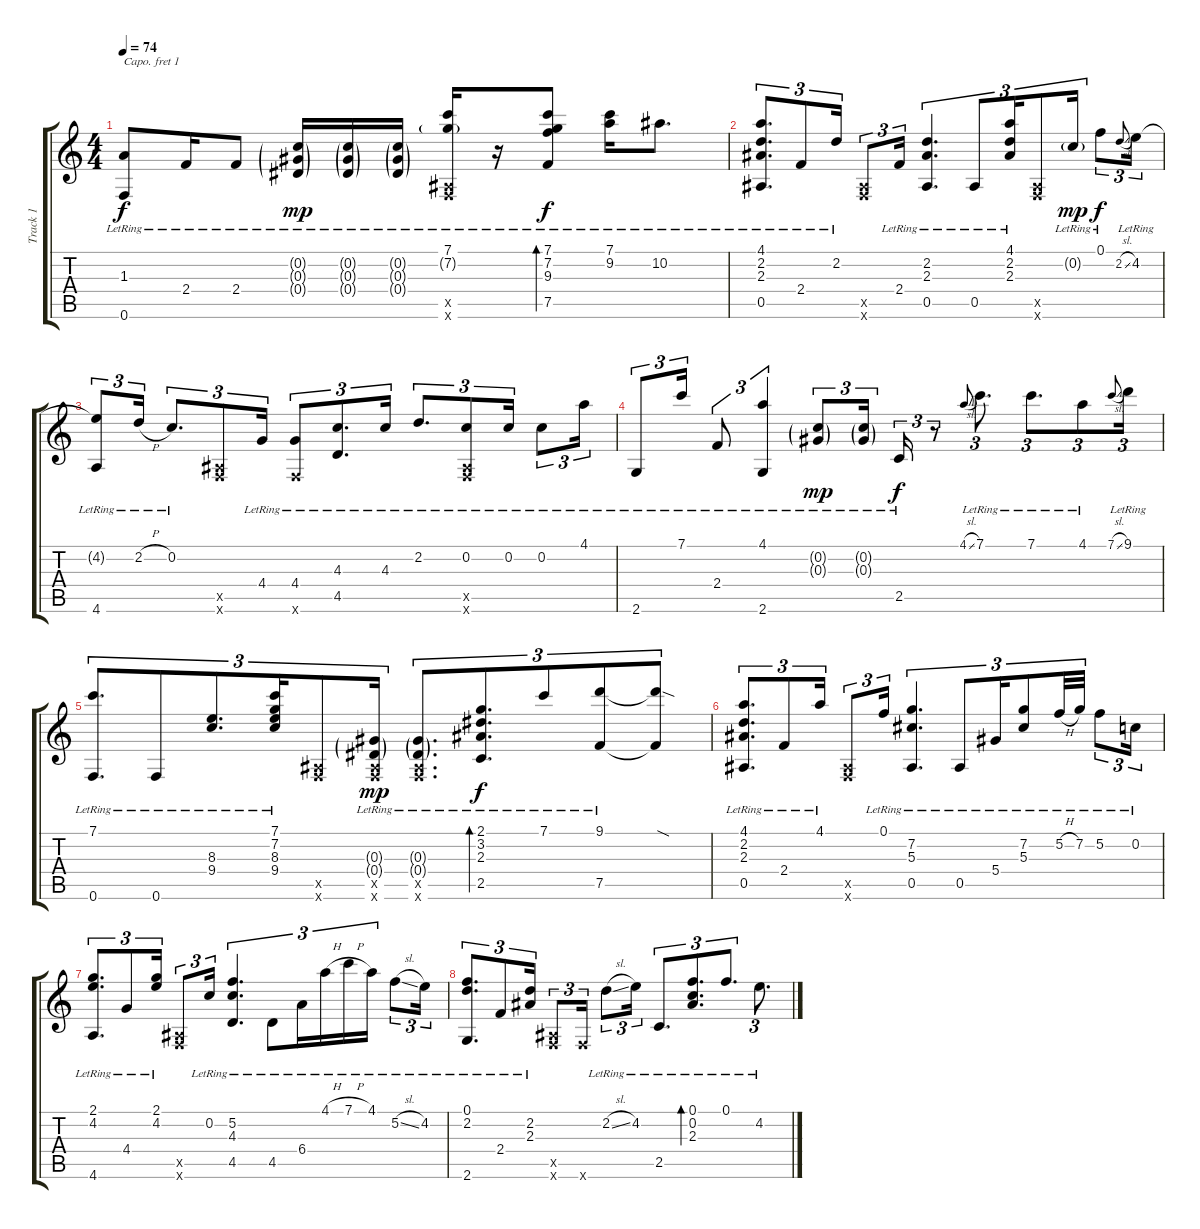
\track ("Track 1" "Track 1") {instrument acousticguitarsteel}
\staff {score tabs}
\capo 1
\tuning (E4 B3 G3 D3 A2 E2) {hide}
\ts (4 4)
\tempo 74
\clef g2
\ks c
(1.3{lr} 0.6{lr}).8{dy f} 2.4{lr}.16 2.4{lr}.8 (0.2{g lr} 0.3{g lr} 0.4{g lr}).16{dy mp} (0.2{g lr} 0.3{g lr} 0.4{g lr}).16 (0.2{g lr} 0.3{g lr} 0.4{g lr}).16 (7.1{lr} 7.2{g lr} 0.5{x} 0.6{x}).16 r.16 (7.1{lr} 7.2{lr} 9.3{lr} 7.5{lr}).8{bd 120 dy f} (7.1{lr} 9.2{lr}).16 10.2{lr}.8{d} |
(4.1{lr} 2.2{lr} 2.3{lr} 0.5{lr}).8{d tu (3 2)} 2.4{lr}.8{tu (3 2)} 2.2{lr}.16{tu (3 2)} (0.5{x} 0.6{x}).8{tu (3 2)} 2.4{lr}.16{tu (3 2)} (2.2{lr} 2.3{lr} 0.5{lr}).4{d tu (3 2)} 0.5{lr}.8{tu (3 2)} (4.1{lr} 2.2{lr} 2.3{lr}).16{tu (3 2)} (0.5{x} 0.6{x}).8{tu (3 2)} 0.2{g lr}.16{tu (3 2) dy mp} 0.1{lr}.8{tu (3 2) dy f} 2.2{sl}.8{gr onbeat} 4.2{lr}.16{tu (3 2)} |
(4.2{t} 4.6{lr}).8{tu (3 2)} 2.2{h lr}.16{tu (3 2)} 0.2{lr}.8{d tu (3 2)} (0.5{x} 0.6{x}).8{tu (3 2)} 4.4{lr}.16{tu (3 2)} (4.4{lr} 0.6{x}).8{tu (3 2)} (4.3{lr} 4.5{lr}).8{d tu (3 2)} 4.3{lr}.16{tu (3 2)} 2.2{lr}.8{d tu (3 2)} (0.2{lr} 0.5{x} 0.6{x}).8{tu (3 2)} 0.2{lr}.16{tu (3 2)} 0.2{lr}.8{tu (3 2)} 4.1{lr}.16{tu (3 2)} |
2.6{lr}.8{tu (3 2)} 7.1{lr}.16{tu (3 2)} 2.4{lr}.8{tu (3 2)} (4.1{lr} 2.6{lr}).4{tu (3 2)} (0.2{g lr} 0.3{g lr}).8{tu (3 2) dy mp} (0.2{g lr} 0.3{g lr}).16{tu (3 2)} 2.5{lr}.16{tu (3 2) dy f} r.8{tu (3 2)} 4.1{sl}.8{gr onbeat} 7.1{lr}.8{d tu (3 2)} 7.1{lr}.8{d tu (3 2)} 4.1{lr}.8{tu (3 2)} 7.1{sl}.8{gr onbeat} 9.1{lr}.16{tu (3 2)} |
(7.1{lr} 0.6{lr}).8{d tu (3 2)} 0.6{lr}.8{tu (3 2)} (8.3{lr} 9.4{lr}).8{d tu (3 2)} (7.1{lr} 7.2{lr} 8.3{lr} 9.4{lr}).16{tu (3 2)} (0.5{x} 0.6{x}).8{tu (3 2)} (0.3{g lr} 0.4{g lr} 0.5{x} 0.6{x}).16{tu (3 2) dy mp} (0.3{g lr} 0.4{g lr} 0.5{x} 0.6{x}).8{d tu (3 2)} (2.1{lr} 3.2{lr} 2.3{lr} 2.5{lr}).8{d tu (3 2) bd 120 dy f} 7.1{lr}.8{tu (3 2)} (9.1{lr} 7.5{lr}).8{tu (3 2)} (9.1{sod t} 7.5{t}).8{tu (3 2)} |
(4.1{lr} 2.2{lr} 2.3{lr} 0.5{lr}).8{d tu (3 2)} 2.4{lr}.8{tu (3 2)} 4.1{lr}.16{tu (3 2)} (0.5{x} 0.6{x}).8{tu (3 2)} 0.1{lr}.16{tu (3 2)} (7.2{lr} 5.3{lr} 0.5{lr}).4{d tu (3 2)} 0.5{lr}.8{tu (3 2)} 5.4{lr}.16{tu (3 2)} (7.2{lr} 5.3{lr}).8{tu (3 2)} 5.2{h lr}.32{tu (3 2)} 7.2{lr}.32{tu (3 2)} 5.2{lr}.8{tu (3 2)} 0.2{lr}.16{tu (3 2)} |
(2.1{lr} 4.2{lr} 4.6{lr}).8{d tu (3 2)} 4.4{lr}.8{tu (3 2)} (2.1{lr} 4.2{lr}).16{tu (3 2)} (0.5{x} 0.6{x}).8{tu (3 2)} 0.2{lr}.16{tu (3 2)} (5.2{lr} 4.3{lr} 4.5{lr}).4{d tu (3 2)} 4.5{lr}.8{tu (3 2)} 6.4{lr}.16{tu (3 2)} 4.1{h lr}.16{tu (3 2)} 7.1{h lr}.16{tu (3 2)} 4.1{lr}.16{tu (3 2)} 5.2{sl lr}.8{tu (3 2)} 4.2{lr}.16{tu (3 2)} |
(0.1{lr} 2.2{lr} 2.6{lr}).8{d tu (3 2)} 2.4{lr}.8{tu (3 2)} (2.2{lr} 2.3{lr}).16{tu (3 2)} (0.5{x} 0.6{x}).8{tu (3 2)} 0.6{x}.16{tu (3 2)} 2.2{sl lr}.8{tu (3 2)} 4.2{lr}.16{tu (3 2)} 2.5{lr}.8{d tu (3 2)} (0.1{lr} 0.2{lr} 2.3{lr}).8{d tu (3 2) bd 120} 0.1{lr}.8{d tu (3 2)} 4.2{lr}.8{d tu (3 2)}
